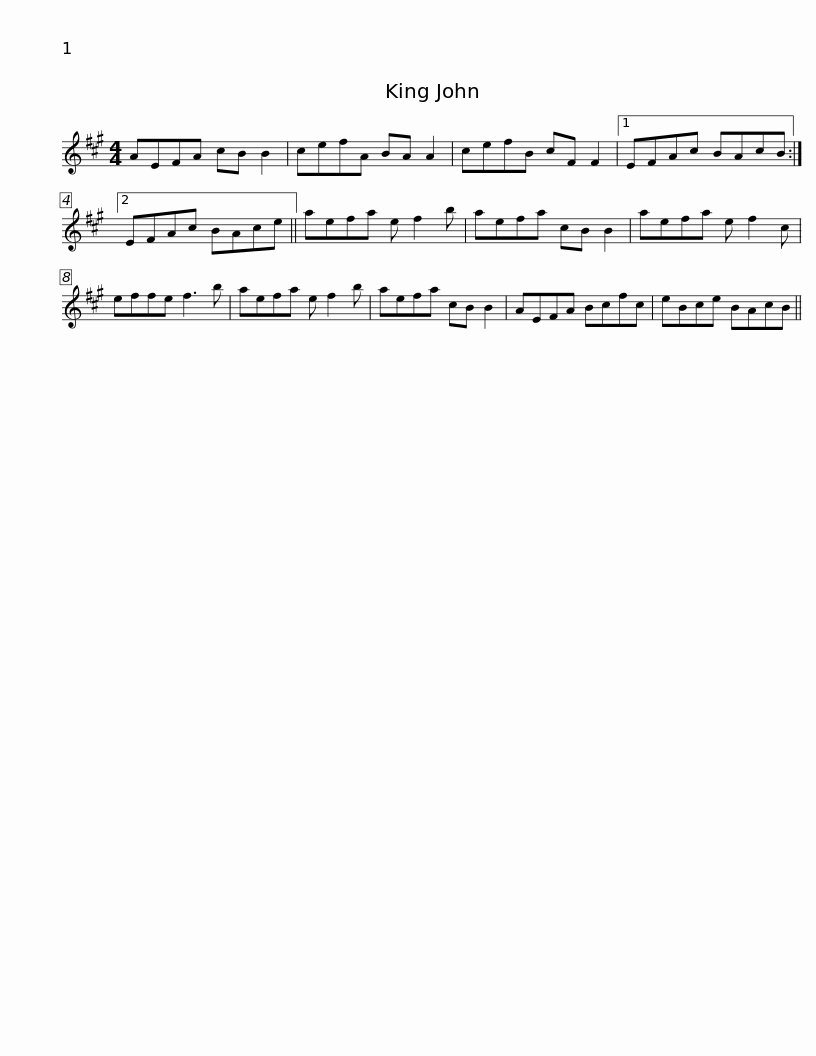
X:1
L:1/8
M:4/4
I:linebreak $
K:A
V:1 treble
V:1
 AEFA cB B2 | cefA BA A2 | cefB cF F2 |1 EFAc BAcB :|2 EFAc BAce ||$ %5
 aefa e f2 b | aefa cB B2 | aefa e f2 c | effe f3 b | aefa e f2 b | %10
 aefa cB B2 |$ AEFA Bcfc | eBce BAcB || %13
